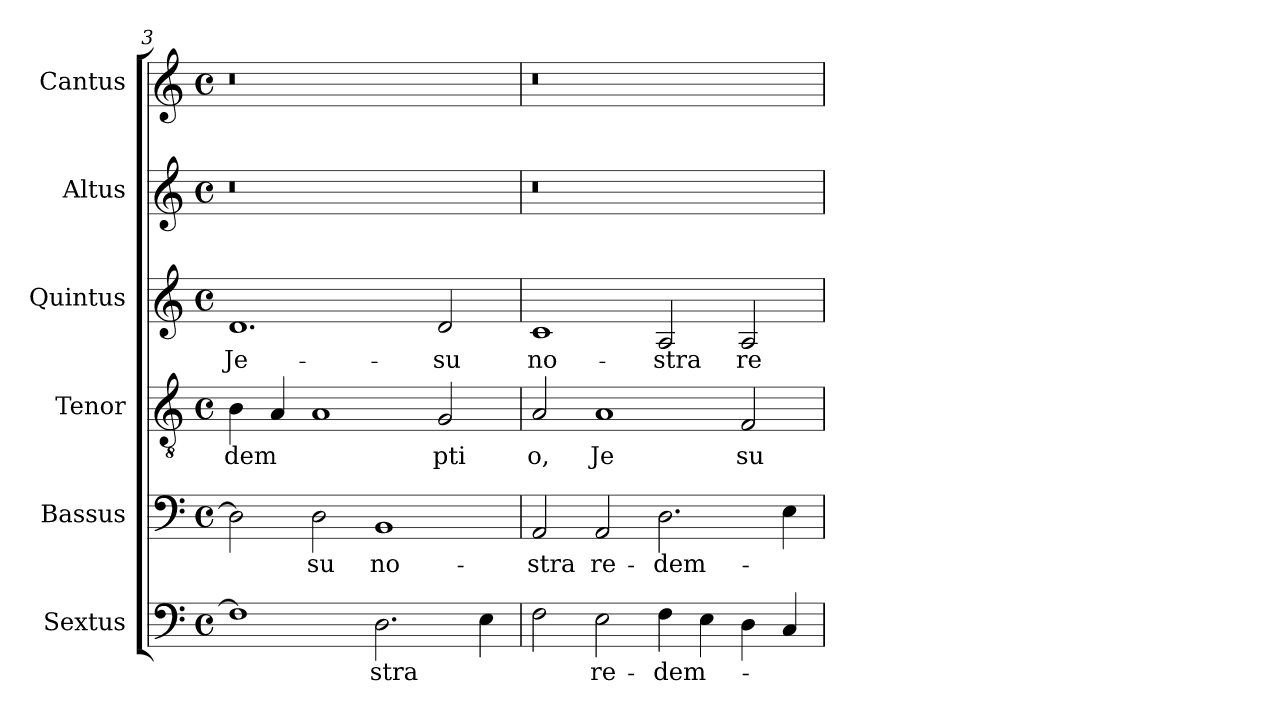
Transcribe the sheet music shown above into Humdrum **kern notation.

**kern	**text	**kern	**text	**kern	**text	**kern	**text	**kern	**kern
*part6	*part6	*part5	*part5	*part4	*part4	*part3	*part3	*part2	*part1
*staff6	*staff6	*staff5	*staff5	*staff4	*staff4	*staff3	*staff3	*staff2	*staff1
*I"Sextus	*	*I"Bassus	*	*I"Tenor	*	*I"Quintus	*	*I"Altus	*I"Cantus
*I'Sextus	*	*I'Bassus	*	*I'Tenor	*	*I'Quintus	*	*I'Altus	*I'Cantus
*clefF4	*	*clefF4	*	*clefGv2	*	*clefG2	*	*clefG2	*clefG2
*M4/4	*	*M4/4	*	*M4/4	*	*M4/4	*	*M4/4	*M4/4
*met(c)	*	*met(c)	*	*met(c)	*	*met(c)	*	*met(c)	*met(c)
=3	=3	=3	=3	=3	=3	=3	=3	=3	=3
!	!	!	!	!	!LO:LY:b	!	!LO:LY:b:cj	!	!
1F]	.	2D\]	.	4B\	dem	1.d	Je-	0r	0r
.	.	.	.	4A/	.	.	.	.	.
!	!	!	!LO:LY:b:cj	!	!	!	!	!	!
.	.	2D\	-su	1A	.	.	.	.	.
!	!LO:LY:b	!	!LO:LY:b:cj	!	!	!	!	!	!
2.D\	-stra	1BB	no-	.	.	.	.	.	.
!	!	!	!	!	!LO:LY:b:cj	!	!LO:LY:b:cj	!	!
.	.	.	.	2G/	pti	2d/	-su	.	.
4E\	.	.	.	.	.	.	.	.	.
=4	=4	=4	=4	=4	=4	=4	=4	=4	=4
!	!	!	!LO:LY:b:cj	!	!LO:LY:b:cj	!	!LO:LY:b:cj	!	!
2F\	.	2AA/	-stra	2A/	o,	1c	no-	0r	0r
!	!LO:LY:b:cj	!	!LO:LY:b:cj	!	!LO:LY:b:cj	!	!	!	!
2E\	re-	2AA/	re-	1A	Je	.	.	.	.
!	!LO:LY:b	!	!LO:LY:b	!	!	!	!LO:LY:b:cj	!	!
4F\	-dem-	2.D\	-dem-	.	.	2A/	-stra	.	.
4E\	.	.	.	.	.	.	.	.	.
!	!	!	!	!	!LO:LY:b:cj	!	!LO:LY:b:cj	!	!
4D\	.	.	.	2F/	su	2A/	re-	.	.
4C/	.	4E\	.	.	.	.	.	.	.
=	=	=	=	=	=	=	=	=	=
*-	*-	*-	*-	*-	*-	*-	*-	*-	*-
